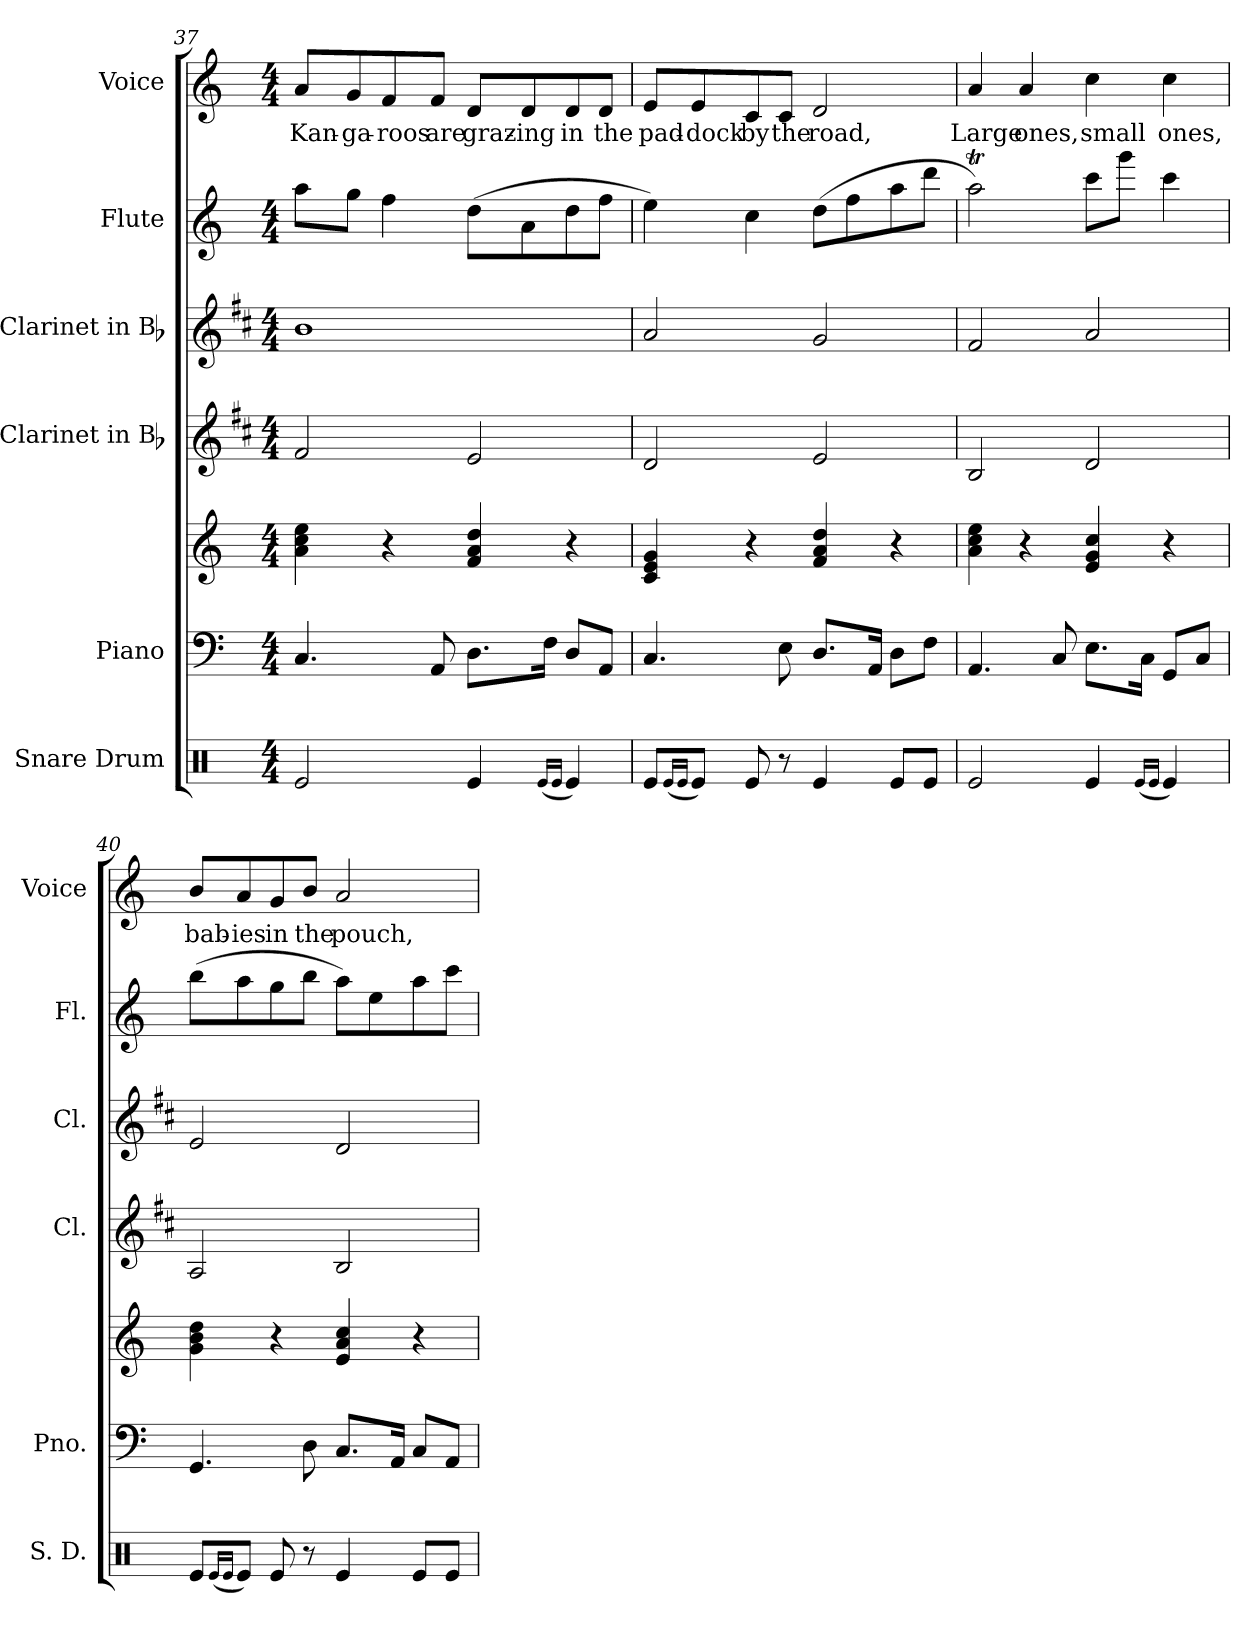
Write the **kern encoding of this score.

**kern	**kern	**kern	**kern	**kern	**kern	**kern	**text
*part6	*part5	*part5	*part4	*part3	*part2	*part1	*part1
*staff7	*staff6	*staff5	*staff4	*staff3	*staff2	*staff1	*staff1
*I"Snare Drum	*I"Piano	*	*I"Clarinet in Bb	*I"Clarinet in Bb	*I"Flute	*I"Voice	*
*I'S. D.	*I'Pno.	*	*I'Cl.	*I'Cl.	*I'Fl.	*I'Voice	*
*clefX	*clefF4	*clefG2	*clefG2	*clefG2	*clefG2	*clefG2	*
*	*	*	*ITrd1c2	*ITrd1c2	*	*	*
*k[]	*k[]	*k[]	*k[]	*k[]	*k[]	*k[]	*
*C:	*C:	*C:	*C:	*C:	*C:	*C:	*
*M4/4	*M4/4	*M4/4	*M4/4	*M4/4	*M4/4	*M4/4	*
=37	=37	=37	=37	=37	=37	=37	=37
!	!	!	!	!	!	!	!LO:LY:b:color=#000000
2Rei/	4.Ci/	4ai\ 4cci 4eei	2ei/	1ai	8aai\L	8ai/L	Kan-
!	!	!	!	!	!	!	!LO:LY:b:color=#000000
.	.	.	.	.	8ggi\J	8gi/	-ga-
!	!	!	!	!	!	!	!LO:LY:b:color=#000000
.	.	4r	.	.	4ffi\	8fi/	-roos
!	!	!	!	!	!	!	!LO:LY:b:color=#000000
.	8AAi/	.	.	.	.	8fi/J	are
!	!	!	!	!	!	!	!LO:LY:b:color=#000000
4Rei/	8.Di\L	4fi/ 4ai 4ddi	2di/	.	(8ddi\L	8di/L	graz-
!	!	!	!	!	!	!	!LO:LY:b:color=#000000
.	.	.	.	.	8ai\	8di/	-ing
.	16Fi\Jk	.	.	.	.	.	.
(16qRei/LL	.	.	.	.	.	.	.
16qRei/JJ	.	.	.	.	.	.	.
!	!	!	!	!	!	!	!LO:LY:b:color=#000000
4Rei/)	8Di/L	4r	.	.	8ddi\	8di/	in
!	!	!	!	!	!	!	!LO:LY:b:color=#000000
.	8AAi/J	.	.	.	8ffi\J	8di/J	the
=38	=38	=38	=38	=38	=38	=38	=38
!	!	!	!	!	!	!	!LO:LY:b:color=#000000
8Rei/L	4.Ci/	4ci/ 4ei 4gi	2ci/	2gi/	4eei\)	8ei/L	pad-
(16qRei/LL	.	.	.	.	.	.	.
16qRei/JJ	.	.	.	.	.	.	.
!	!	!	!	!	!	!	!LO:LY:b:color=#000000
8Rei/J)	.	.	.	.	.	8ei/	-dock
!	!	!	!	!	!	!	!LO:LY:b:color=#000000
8Rei/	.	4r	.	.	4cci\	8ci/	by
!	!	!	!	!	!	!	!LO:LY:b:color=#000000
8r	8Ei\	.	.	.	.	8ci/J	the
!	!	!	!	!	!	!	!LO:LY:b:color=#000000
4Rei/	8.Di/L	4fi/ 4ai 4ddi	2di/	2fi/	(8ddi\L	2di/	road,
.	.	.	.	.	8ffi\	.	.
.	16AAi/Jk	.	.	.	.	.	.
8Rei/L	8Di\L	4r	.	.	8aai\	.	.
8Rei/J	8Fi\J	.	.	.	8dddi\J	.	.
!!LO:PB:g=z
=39	=39	=39	=39	=39	=39	=39	=39
!	!	!	!	!	!	!	!LO:LY:b:color=#000000
2Rei/	4.AAi/	4ai\ 4cci 4eei	2Ai/	2ei/	2aaTi\)	4ai/	Large
!	!	!	!	!	!	!	!LO:LY:b:color=#000000
.	.	4r	.	.	.	4ai/	ones,
.	8Ci/	.	.	.	.	.	.
!	!	!	!	!	!	!	!LO:LY:b:color=#000000
4Rei/	8.Ei\L	4ei/ 4gi 4cci	2ci/	2gi/	8ccci\L	4cci\	small
.	.	.	.	.	8gggi\J	.	.
.	16Ci\Jk	.	.	.	.	.	.
(16qRei/LL	.	.	.	.	.	.	.
16qRei/JJ	.	.	.	.	.	.	.
!	!	!	!	!	!	!	!LO:LY:b:color=#000000
4Rei/)	8GGi/L	4r	.	.	4ccci\	4cci\	ones,
.	8Ci/J	.	.	.	.	.	.
=40	=40	=40	=40	=40	=40	=40	=40
!	!	!	!	!	!	!	!LO:LY:b:color=#000000
8Rei/L	4.GGi/	4gi\ 4bi 4ddi	2Gi/	2di/	(8bbi\L	8bi/L	bab-
(16qRei/LL	.	.	.	.	.	.	.
16qRei/JJ	.	.	.	.	.	.	.
!	!	!	!	!	!	!	!LO:LY:b:color=#000000
8Rei/J)	.	.	.	.	8aai\	8ai/	-ies
!	!	!	!	!	!	!	!LO:LY:b:color=#000000
8Rei/	.	4r	.	.	8ggi\	8gi/	in
!	!	!	!	!	!	!	!LO:LY:b:color=#000000
8r	8Di\	.	.	.	8bbi\J	8bi/J	the
!	!	!	!	!	!	!	!LO:LY:b:color=#000000
4Rei/	8.Ci/L	4ei/ 4ai 4cci	2Ai/	2ci/	8aai\L)	2ai/	pouch,
.	.	.	.	.	8eei\	.	.
.	16AAi/Jk	.	.	.	.	.	.
8Rei/L	8Ci/L	4r	.	.	8aai\	.	.
8Rei/J	8AAi/J	.	.	.	8ccci\J	.	.
=	=	=	=	=	=	=	=
*-	*-	*-	*-	*-	*-	*-	*-
